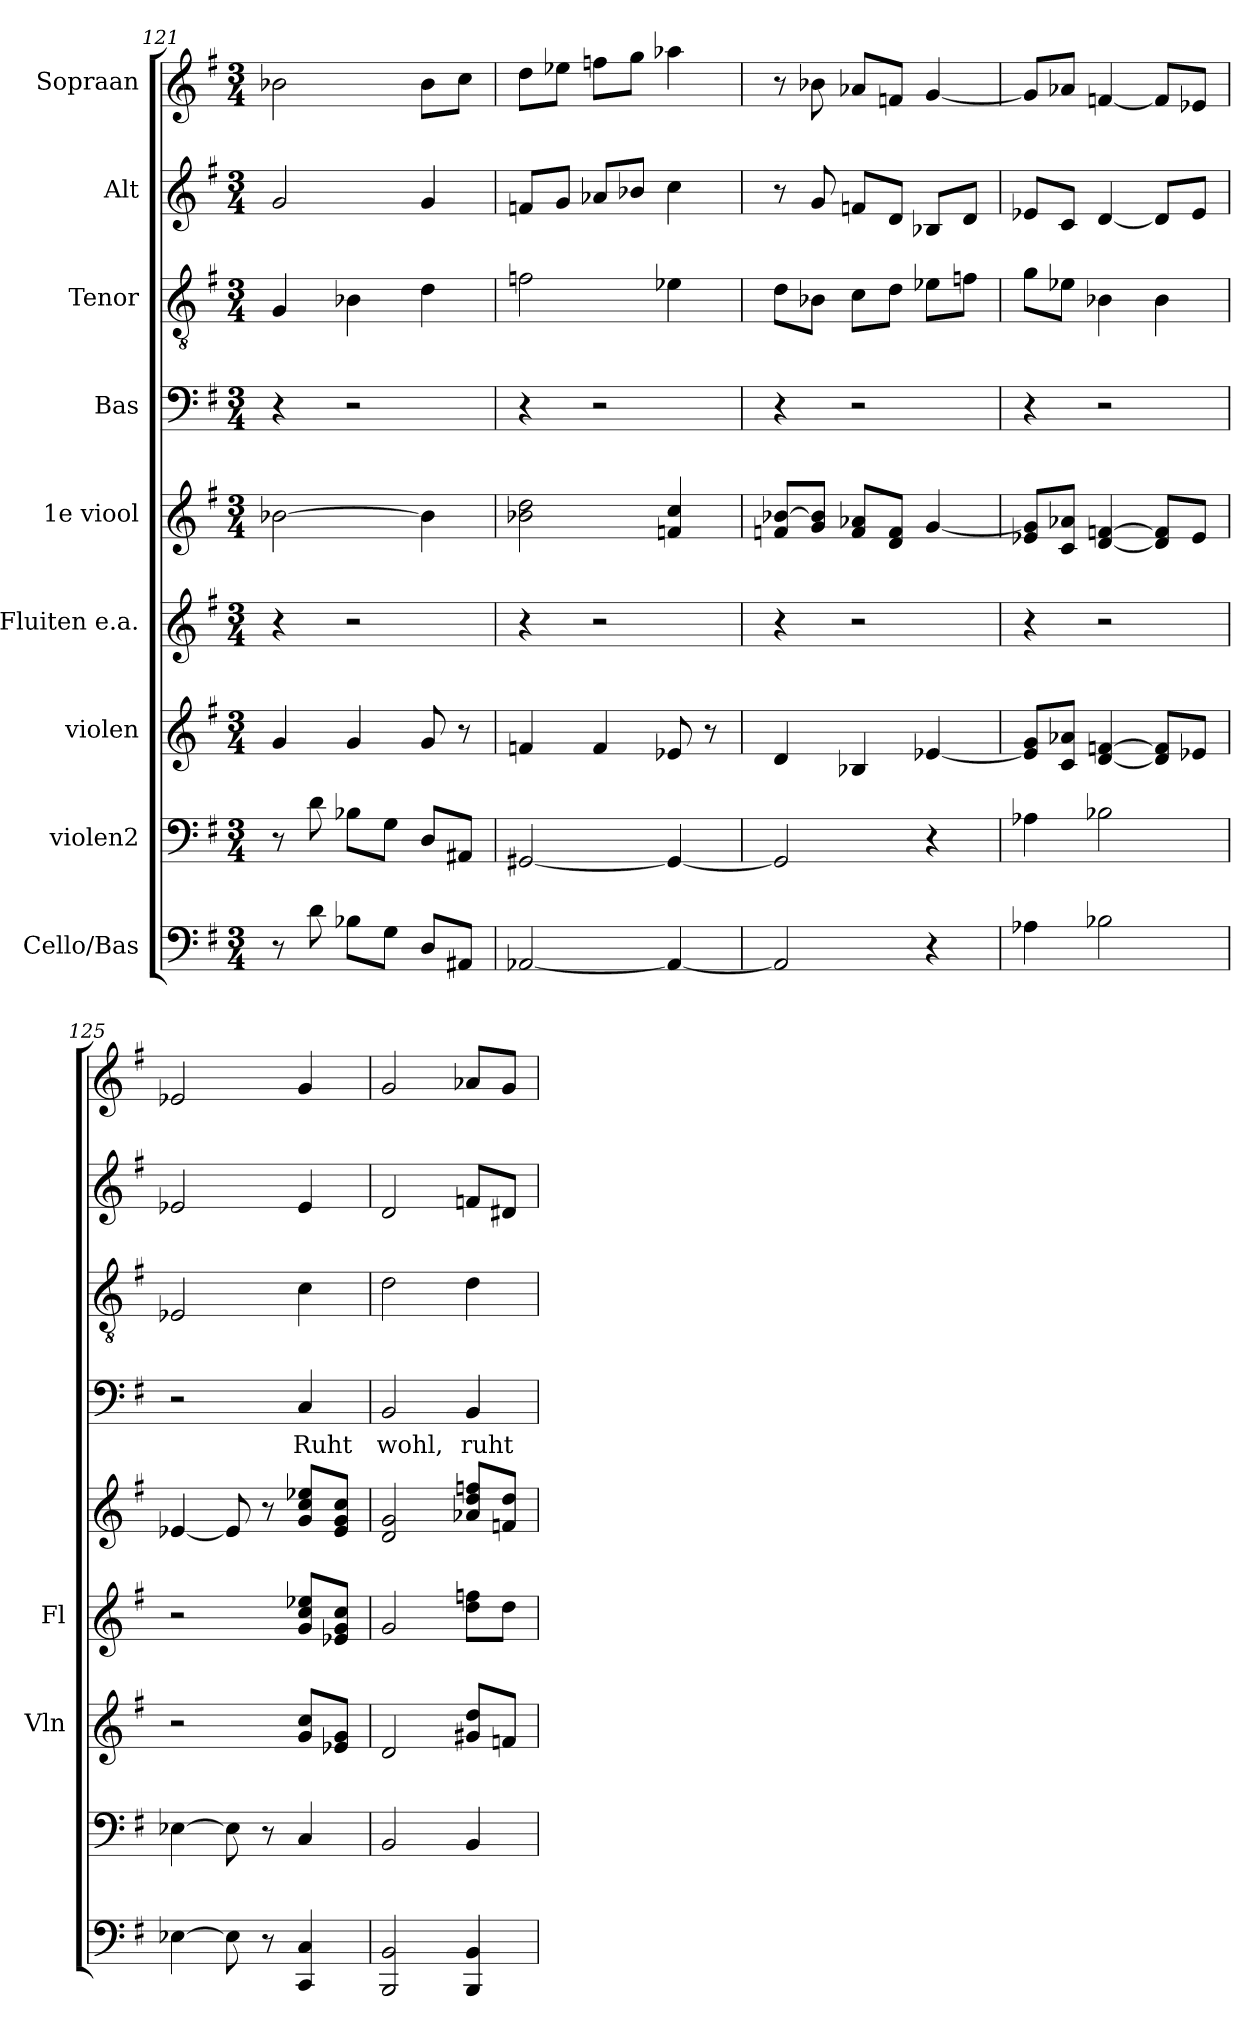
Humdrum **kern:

**kern	**kern	**kern	**kern	**kern	**kern	**text	**kern	**kern	**kern
*part9	*part8	*part7	*part6	*part5	*part4	*part4	*part3	*part2	*part1
*staff9	*staff8	*staff7	*staff6	*staff5	*staff4	*staff4	*staff3	*staff2	*staff1
*I"Cello/Bas	*I"violen2	*I"violen	*I"Fluiten e.a.	*I"1e viool	*I"Bas	*	*I"Tenor	*I"Alt	*I"Sopraan
*	*	*I'Vln	*I'Fl	*	*	*	*	*	*
*clefF4	*clefF4	*clefG2	*clefG2	*clefG2	*clefF4	*	*clefGv2	*clefG2	*clefG2
*k[f#]	*k[f#]	*k[f#]	*k[f#]	*k[f#]	*k[f#]	*	*k[f#]	*k[f#]	*k[f#]
*M3/4	*M3/4	*M3/4	*M3/4	*M3/4	*M3/4	*	*M3/4	*M3/4	*M3/4
=121	=121	=121	=121	=121	=121	=121	=121	=121	=121
8r	8r	4g/	4r	[2b-X\	4r	.	4G/	2g/	2b-X\
8d\	8d\	.	.	.	.	.	.	.	.
8B-X\L	8B-X\L	4g/	2r	.	2r	.	4B-X\	.	.
8G\J	8G\J	.	.	.	.	.	.	.	.
8D\L	8D\L	8g/	.	4b-\]	.	.	4d\	4g/	8b-\L
8AA#X/J	8AA#X/J	8r	.	.	.	.	.	.	8cc\J
=122	=122	=122	=122	=122	=122	=122	=122	=122	=122
[2AA-X/	[2GG#X/	4fn/	4r	2b-X\ 2dd\	4r	.	2fn\	8fn/L	8dd\L
.	.	.	.	.	.	.	.	8g/J	8ee-X\J
.	.	4f/	2r	.	2r	.	.	8a-X/L	8ffn\L
.	.	.	.	.	.	.	.	8b-X/J	8gg\J
4AA-/_	4GG#/_	8e-X/	.	4fn/ 4cc/	.	.	4e-X\	4cc\	4aa-X\
.	.	8r	.	.	.	.	.	.	.
=123	=123	=123	=123	=123	=123	=123	=123	=123	=123
2AA-/]	2GG#/]	4d/	4r	8fn/ [8b-X/L	4r	.	8d\L	8r	8r
.	.	.	.	8g/ 8b-/]J	.	.	8B-X\J	8g/	8b-X\
.	.	4B-X/	2r	8f/ 8a-X/L	2r	.	8c\L	8fn/L	8a-X/L
.	.	.	.	8d/ 8f/J	.	.	8d\J	8d/J	8fn/J
4r	4r	[4e-X/	.	[4g/	.	.	8e-X\L	8B-X/L	[4g/
.	.	.	.	.	.	.	8fn\J	8d/J	.
!!LO:PB:g=z
=124	=124	=124	=124	=124	=124	=124	=124	=124	=124
4A-X\	4A-X\	8e-/] 8g/L	4r	8e-X/ 8g/]L	4r	.	8g\L	8e-X/L	8g/L]
.	.	8c/ 8a-X/J	.	8c/ 8a-X/J	.	.	8e-X\J	8c/J	8a-X/J
2B-X\	2B-X\	[4d/ [4fn/	2r	[4d/ [4fn/	2r	.	4B-X\	[4d/	[4fn/
.	.	8d/] 8f/]L	.	8d/] 8f/]L	.	.	4B-\	8d/L]	8f/L]
.	.	8e-X/J	.	8e-/J	.	.	.	8e-/J	8e-X/J
=125	=125	=125	=125	=125	=125	=125	=125	=125	=125
[4E-X\	[4E-X\	2r	2r	[4e-X/	2r	.	2E-X/	2e-X/	2e-X/
8E-\]	8E-\]	.	.	8e-/]	.	.	.	.	.
8r	8r	.	.	8r	.	.	.	.	.
4CC/ 4C/	4C/	8g/ 8cc/L	8g\ 8cc\ 8ee-X\L	8g\ 8cc\ 8ee-X\L	4Ci/	Ruht	4c\	4e-/	4g/
.	.	8e-X/ 8g/J	8e-X/ 8g/ 8cc/J	8e-/ 8g/ 8cc/J	.	.	.	.	.
=126	=126	=126	=126	=126	=126	=126	=126	=126	=126
2BBB/ 2BB/	2BB/	2d/	2g/	2d/ 2g/	2BBi/	wohl,	2d\	2d/	2g/
4BBB/ 4BB/	4BB/	8g#X\ 8dd\L	8dd\ 8ffn\L	8a-X\ 8dd\ 8ffn\L	4BBi/	ruht	4d\	8fn/L	8a-X/L
.	.	8fn/J	8dd\J	8fn/ 8dd/J	.	.	.	8d#X/J	8g/J
=	=	=	=	=	=	=	=	=	=
*-	*-	*-	*-	*-	*-	*-	*-	*-	*-
